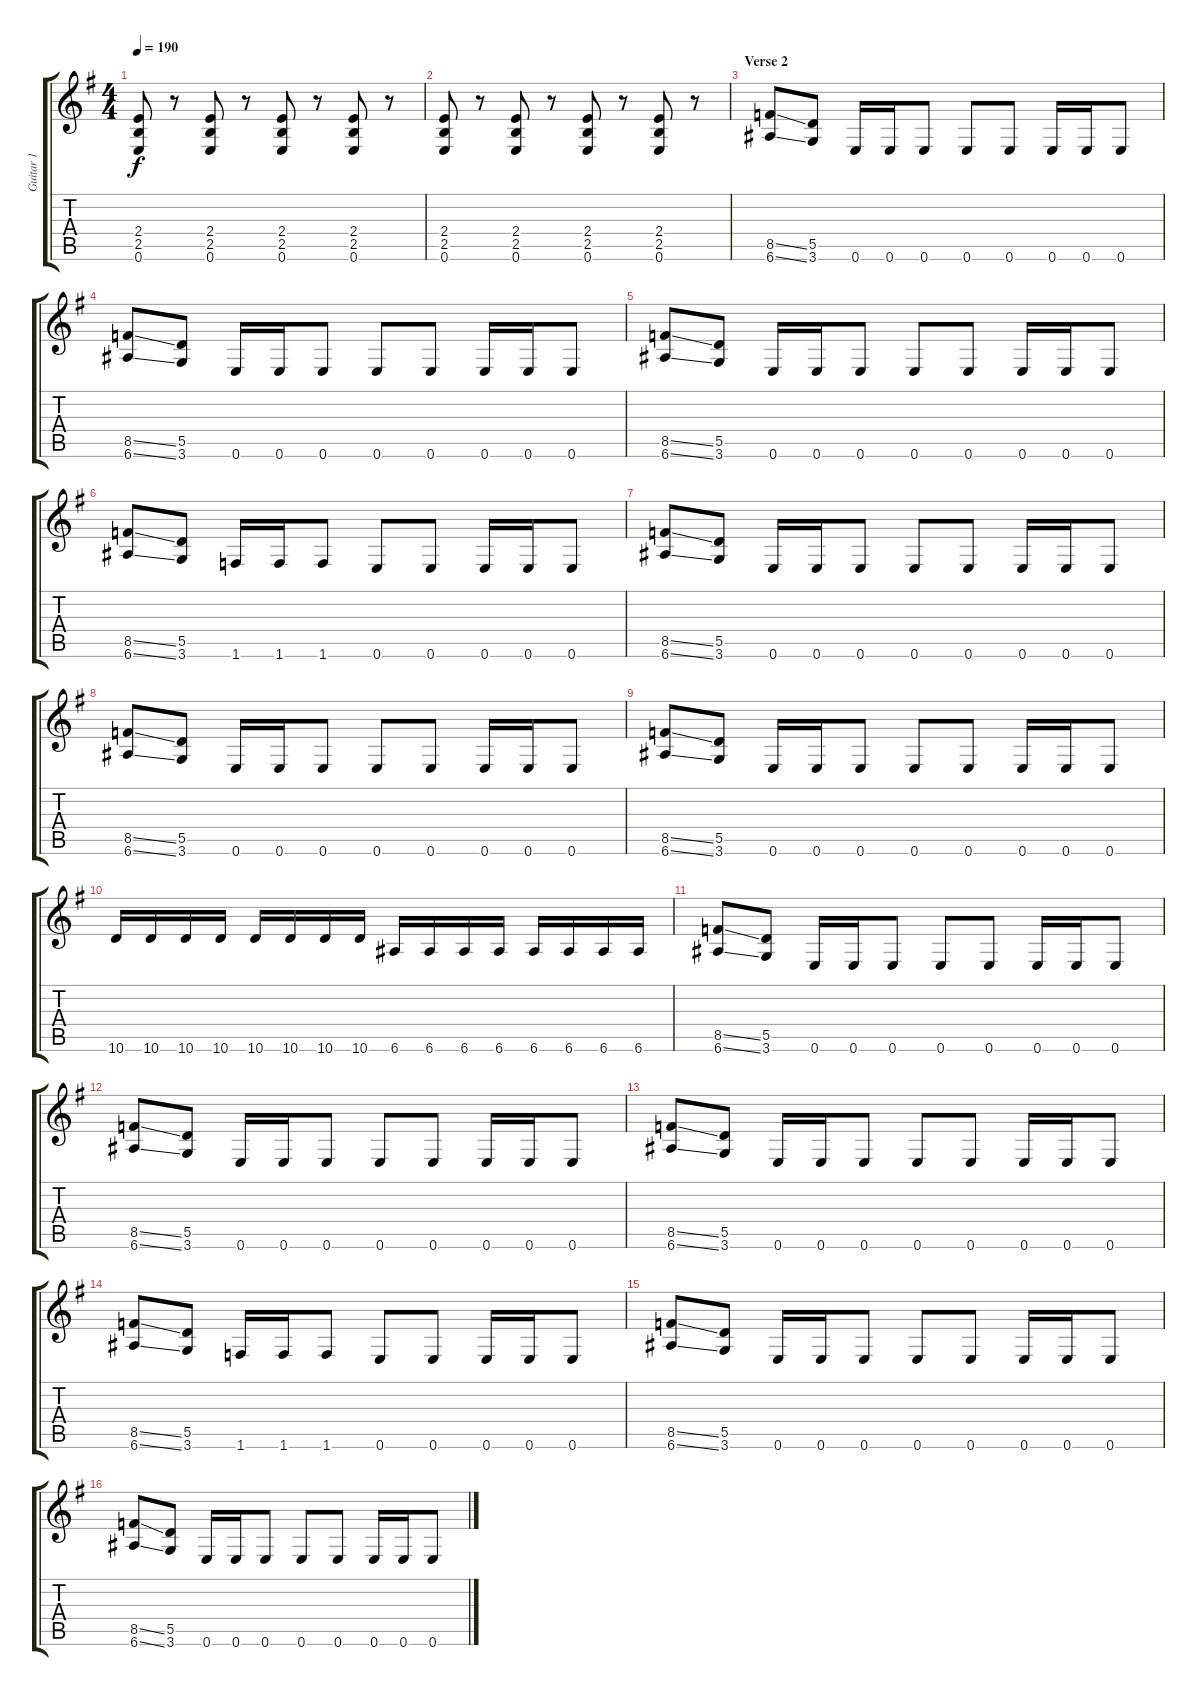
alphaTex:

\track ("Guitar 1" "Guitar 1") {instrument distortionguitar}
\staff {score tabs}
\tuning (E4 B3 G3 D3 A2 E2) {hide}
\ts (4 4)
\tempo 190
\clef g2
\ks eminor
(2.4 2.5 0.6).8{dy f} r.8 (2.4 2.5 0.6).8 r.8 (2.4 2.5 0.6).8 r.8 (2.4 2.5 0.6).8 r.8 |
(2.4 2.5 0.6).8 r.8 (2.4 2.5 0.6).8 r.8 (2.4 2.5 0.6).8 r.8 (2.4 2.5 0.6).8 r.8 |
\section ("" "Verse 2")
(8.5{ss} 6.6{ss}).8 (5.5 3.6).8 0.6.16 0.6.16 0.6.8 0.6.8 0.6.8 0.6.16 0.6.16 0.6.8 |
(8.5{ss} 6.6{ss}).8 (5.5 3.6).8 0.6.16 0.6.16 0.6.8 0.6.8 0.6.8 0.6.16 0.6.16 0.6.8 |
(8.5{ss} 6.6{ss}).8 (5.5 3.6).8 0.6.16 0.6.16 0.6.8 0.6.8 0.6.8 0.6.16 0.6.16 0.6.8 |
(8.5{ss} 6.6{ss}).8 (5.5 3.6).8 1.6.16 1.6.16 1.6.8 0.6.8 0.6.8 0.6.16 0.6.16 0.6.8 |
(8.5{ss} 6.6{ss}).8 (5.5 3.6).8 0.6.16 0.6.16 0.6.8 0.6.8 0.6.8 0.6.16 0.6.16 0.6.8 |
(8.5{ss} 6.6{ss}).8 (5.5 3.6).8 0.6.16 0.6.16 0.6.8 0.6.8 0.6.8 0.6.16 0.6.16 0.6.8 |
(8.5{ss} 6.6{ss}).8 (5.5 3.6).8 0.6.16 0.6.16 0.6.8 0.6.8 0.6.8 0.6.16 0.6.16 0.6.8 |
10.6.16 10.6.16 10.6.16 10.6.16 10.6.16 10.6.16 10.6.16 10.6.16 6.6.16 6.6.16 6.6.16 6.6.16 6.6.16 6.6.16 6.6.16 6.6.16 |
(8.5{ss} 6.6{ss}).8 (5.5 3.6).8 0.6.16 0.6.16 0.6.8 0.6.8 0.6.8 0.6.16 0.6.16 0.6.8 |
(8.5{ss} 6.6{ss}).8 (5.5 3.6).8 0.6.16 0.6.16 0.6.8 0.6.8 0.6.8 0.6.16 0.6.16 0.6.8 |
(8.5{ss} 6.6{ss}).8 (5.5 3.6).8 0.6.16 0.6.16 0.6.8 0.6.8 0.6.8 0.6.16 0.6.16 0.6.8 |
(8.5{ss} 6.6{ss}).8 (5.5 3.6).8 1.6.16 1.6.16 1.6.8 0.6.8 0.6.8 0.6.16 0.6.16 0.6.8 |
(8.5{ss} 6.6{ss}).8 (5.5 3.6).8 0.6.16 0.6.16 0.6.8 0.6.8 0.6.8 0.6.16 0.6.16 0.6.8 |
(8.5{ss} 6.6{ss}).8 (5.5 3.6).8 0.6.16 0.6.16 0.6.8 0.6.8 0.6.8 0.6.16 0.6.16 0.6.8
